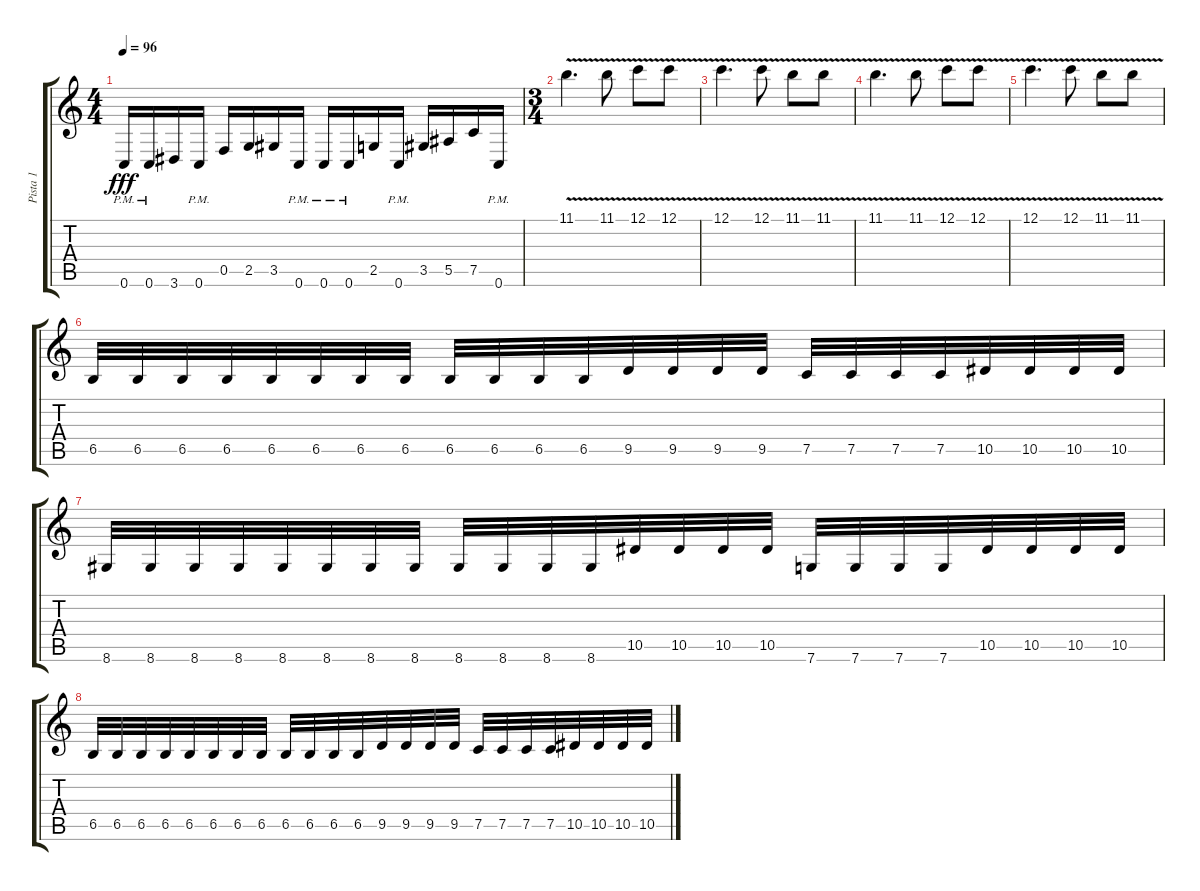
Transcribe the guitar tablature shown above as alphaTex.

\track ("Pista 1" "Pista 1") {instrument distortionguitar}
\staff {score tabs}
\tuning (C4 G3 Eb3 Bb2 F2 C2) {hide}
\ts (4 4)
\tempo 96
\clef g2
\ks c
0.6{pm}.16{dy fff} 0.6{pm}.16 3.6.16 0.6{pm}.16 0.5.16 2.5.16 3.5.16 0.6{pm}.16 0.6{pm}.16 0.6{pm}.16 2.5.16 0.6{pm}.16 3.5.16 5.5.16 7.5.16 0.6{pm}.16 |
\ts (3 4)
11.1{v}.4{d} 11.1{v}.8 12.1{v}.8 12.1{v}.8 |
12.1{v}.4{d} 12.1{v}.8 11.1{v}.8 11.1{v}.8 |
11.1{v}.4{d} 11.1{v}.8 12.1{v}.8 12.1{v}.8 |
12.1{v}.4{d} 12.1{v}.8 11.1{v}.8 11.1{v}.8 |
6.5.32 6.5.32 6.5.32 6.5.32 6.5.32 6.5.32 6.5.32 6.5.32 6.5.32 6.5.32 6.5.32 6.5.32 9.5.32 9.5.32 9.5.32 9.5.32 7.5.32 7.5.32 7.5.32 7.5.32 10.5.32 10.5.32 10.5.32 10.5.32 |
8.6.32 8.6.32 8.6.32 8.6.32 8.6.32 8.6.32 8.6.32 8.6.32 8.6.32 8.6.32 8.6.32 8.6.32 10.5.32 10.5.32 10.5.32 10.5.32 7.6.32 7.6.32 7.6.32 7.6.32 10.5.32 10.5.32 10.5.32 10.5.32 |
6.5.32 6.5.32 6.5.32 6.5.32 6.5.32 6.5.32 6.5.32 6.5.32 6.5.32 6.5.32 6.5.32 6.5.32 9.5.32 9.5.32 9.5.32 9.5.32 7.5.32 7.5.32 7.5.32 7.5.32 10.5.32 10.5.32 10.5.32 10.5.32
